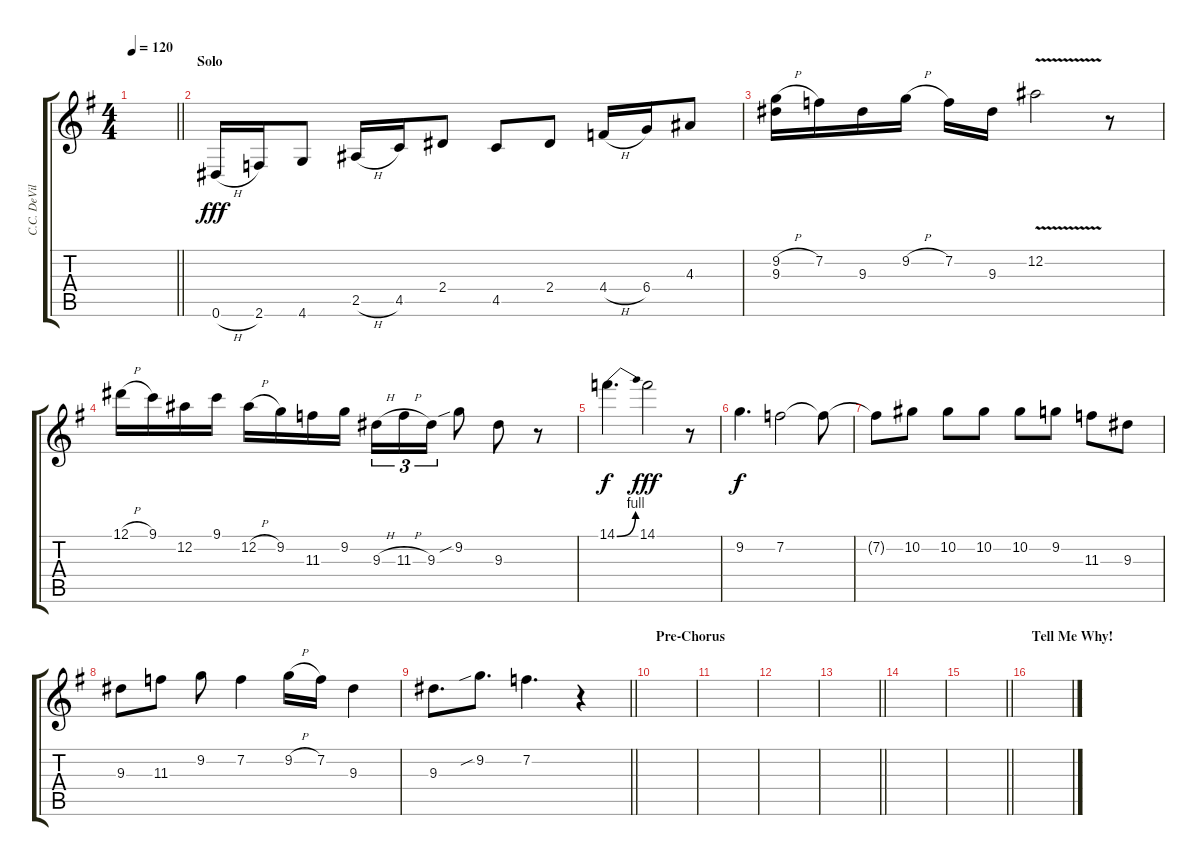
\track ("C.C. DeVille: Lead Guitar" "C.C. DeVil") {instrument overdrivenguitar}
\staff {score tabs}
\tuning (Eb4 Bb3 Gb3 Db3 Ab2 Eb2) {hide}
\ts (4 4)
\tempo 120
\clef g2
\barLineRight lightlight
\ks g
|
\section ("" "Solo")
0.6{h}.16{dy fff} 2.6.16 4.6.8 2.5{h}.16 4.5.16 2.4.8 4.5.8 2.4.8 4.4{h}.16 6.4.16 4.3.8 |
(9.2{h} 9.3).16 7.2.16 9.3.16 9.2{h}.16 7.2.16 9.3.16 12.2{v}.2 r.8 |
12.1{h}.16 9.1.16 12.2.16 9.1.16 12.2{h}.16 9.2.16 11.3.16 9.2.16 9.3{h}.16{tu (3 2)} 11.3{h}.16{tu (3 2)} 9.3.16{tu (3 2)} 9.2{sib}.8 9.3.8 r.8 |
14.1{be (bend 0 0 60 4)}.4{d dy f} 14.1.2{dy fff} r.8 |
9.2.4{d dy f} 7.2.2 7.2{t}.8 |
7.2{t}.8 10.2.8 10.2.8 10.2.8 10.2.8 9.2.8 11.3.8 9.3.8 |
9.3.8 11.3.8 9.2.8 7.2.4 9.2{h}.16 7.2.16 9.3.4 |
\barLineRight lightlight
9.3.8{d} 9.2{sib}.8{d} 7.2.4{d} r.4 |
\section ("" "Pre-Chorus")
|
|
|
\barLineRight lightlight
|
|
\barLineRight lightlight
|
\section ("" "Tell Me Why!")
